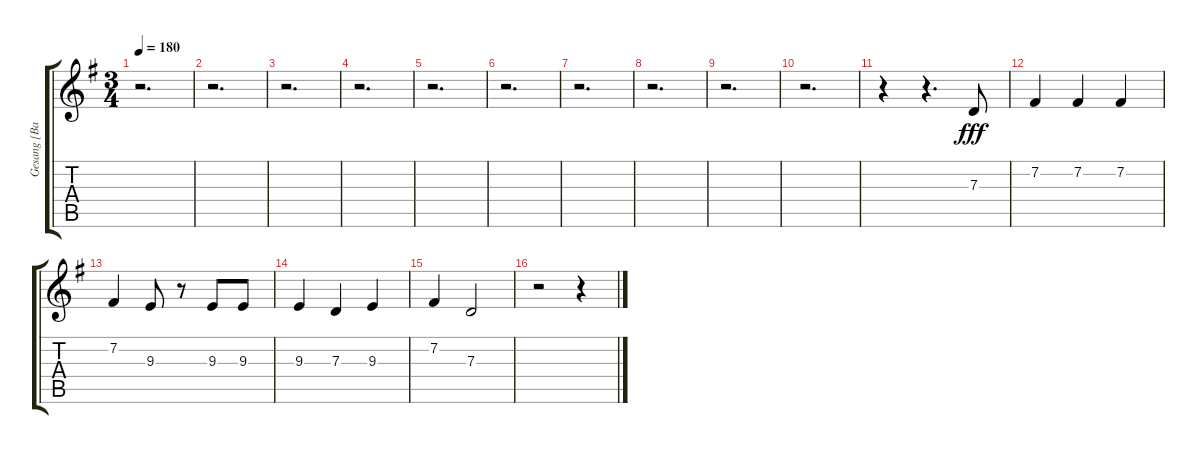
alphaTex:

\track ("Gesang [Back/Farin]" "Gesang [Ba") {instrument voiceoohs}
\staff {score tabs}
\tuning (E4 B3 G3 D3 A2 E2) {hide}
\ts (3 4)
\tempo 180
\clef g2
\ks eminor
r.2{d dy fff} |
r.2{d} |
r.2{d} |
r.2{d} |
r.2{d} |
r.2{d} |
r.2{d} |
r.2{d} |
r.2{d} |
r.2{d} |
r.4{instrument voiceoohs} r.4{d} 7.3.8 |
7.2.4 7.2.4 7.2.4 |
7.2.4 9.3.8 r.8 9.3.8 9.3.8 |
9.3.4 7.3.4 9.3.4 |
7.2.4 7.3.2 |
r.2 r.4
